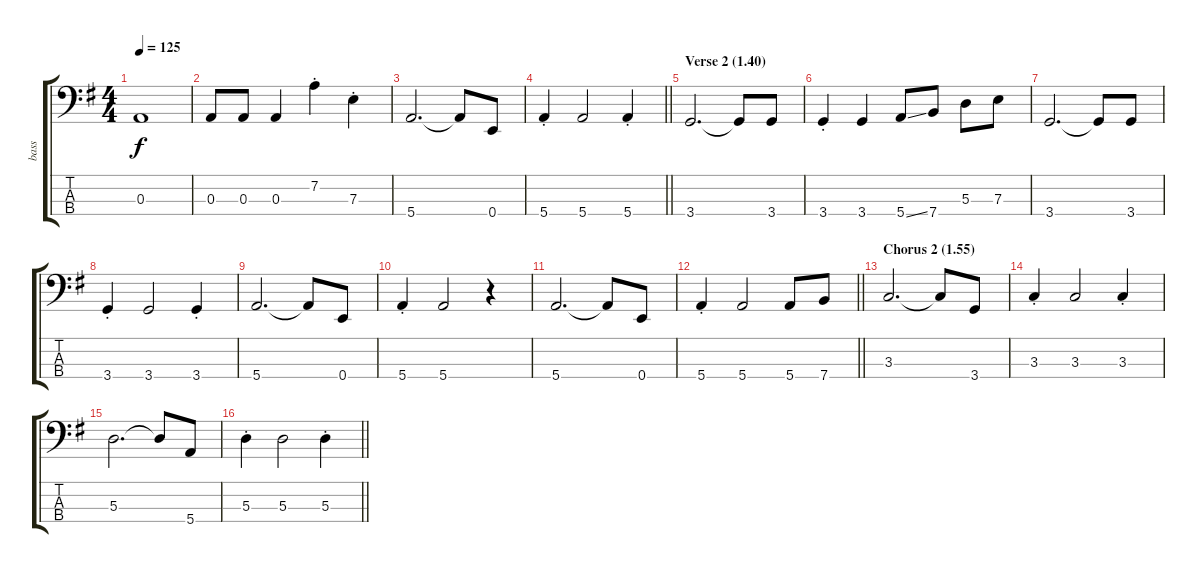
\track ("bass" "bass") {instrument electricbassfinger}
\staff {score tabs}
\tuning (G2 D2 A1 E1) {hide}
\ts (4 4)
\tempo 125
\clef f4
\ks g
0.3.1{dy f} |
0.3.8 0.3.8 0.3.4 7.2{st}.4 7.3{st}.4 |
5.4.2{d} 5.4{t}.8 0.4.8 |
\barLineRight lightlight
5.4{st}.4 5.4.2 5.4{st}.4 |
\section ("" "Verse 2 (1.40)")
3.4.2{d} 3.4{t}.8 3.4.8 |
3.4{st}.4 3.4.4 5.4{ss}.8 7.4.8 5.3.8 7.3.8 |
3.4.2{d} 3.4{t}.8 3.4.8 |
3.4{st}.4 3.4.2 3.4{st}.4 |
5.4.2{d} 5.4{t}.8 0.4.8 |
5.4{st}.4 5.4.2 r.4 |
5.4.2{d} 5.4{t}.8 0.4.8 |
\barLineRight lightlight
5.4{st}.4 5.4.2 5.4.8 7.4.8 |
\section ("" "Chorus 2 (1.55)")
3.3.2{d} 3.3{t}.8 3.4.8 |
3.3{st}.4 3.3.2 3.3{st}.4 |
5.3.2{d} 5.3{t}.8 5.4.8 |
\barLineRight lightlight
5.3{st}.4 5.3.2 5.3{st}.4
